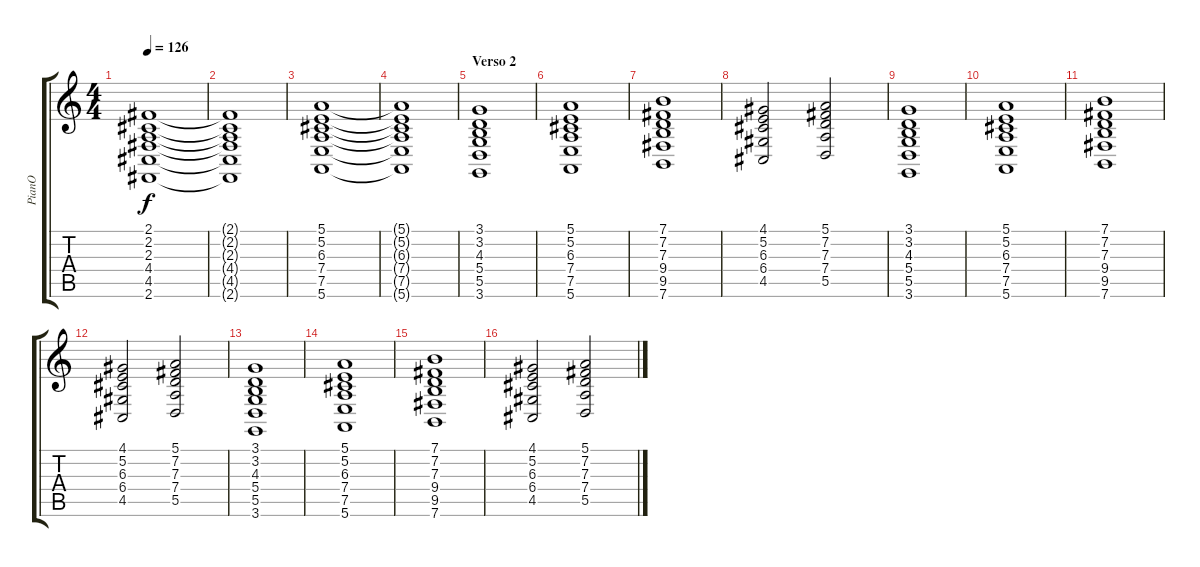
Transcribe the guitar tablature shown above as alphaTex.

\track ("PianO" "PianO") {instrument electricgrandpiano}
\staff {score tabs}
\tuning (E4 B3 G3 D3 A2 E2) {hide}
\ts (4 4)
\tempo 126
\clef g2
\ks c
(2.1 2.2 2.3 4.4 4.5 2.6).1{dy f} |
(2.1{t} 2.2{t} 2.3{t} 4.4{t} 4.5{t} 2.6{t}).1 |
(5.1 5.2 6.3 7.4 7.5 5.6).1 |
(5.1{t} 5.2{t} 6.3{t} 7.4{t} 7.5{t} 5.6{t}).1 |
\section ("" "Verso 2")
(3.1 3.2 4.3 5.4 5.5 3.6).1 |
(5.1 5.2 6.3 7.4 7.5 5.6).1 |
(7.1 7.2 7.3 9.4 9.5 7.6).1 |
(4.1 5.2 6.3 6.4 4.5).2 (5.1 7.2 7.3 7.4 5.5).2 |
(3.1 3.2 4.3 5.4 5.5 3.6).1 |
(5.1 5.2 6.3 7.4 7.5 5.6).1 |
(7.1 7.2 7.3 9.4 9.5 7.6).1 |
(4.1 5.2 6.3 6.4 4.5).2 (5.1 7.2 7.3 7.4 5.5).2 |
(3.1 3.2 4.3 5.4 5.5 3.6).1 |
(5.1 5.2 6.3 7.4 7.5 5.6).1 |
(7.1 7.2 7.3 9.4 9.5 7.6).1 |
(4.1 5.2 6.3 6.4 4.5).2 (5.1 7.2 7.3 7.4 5.5).2
